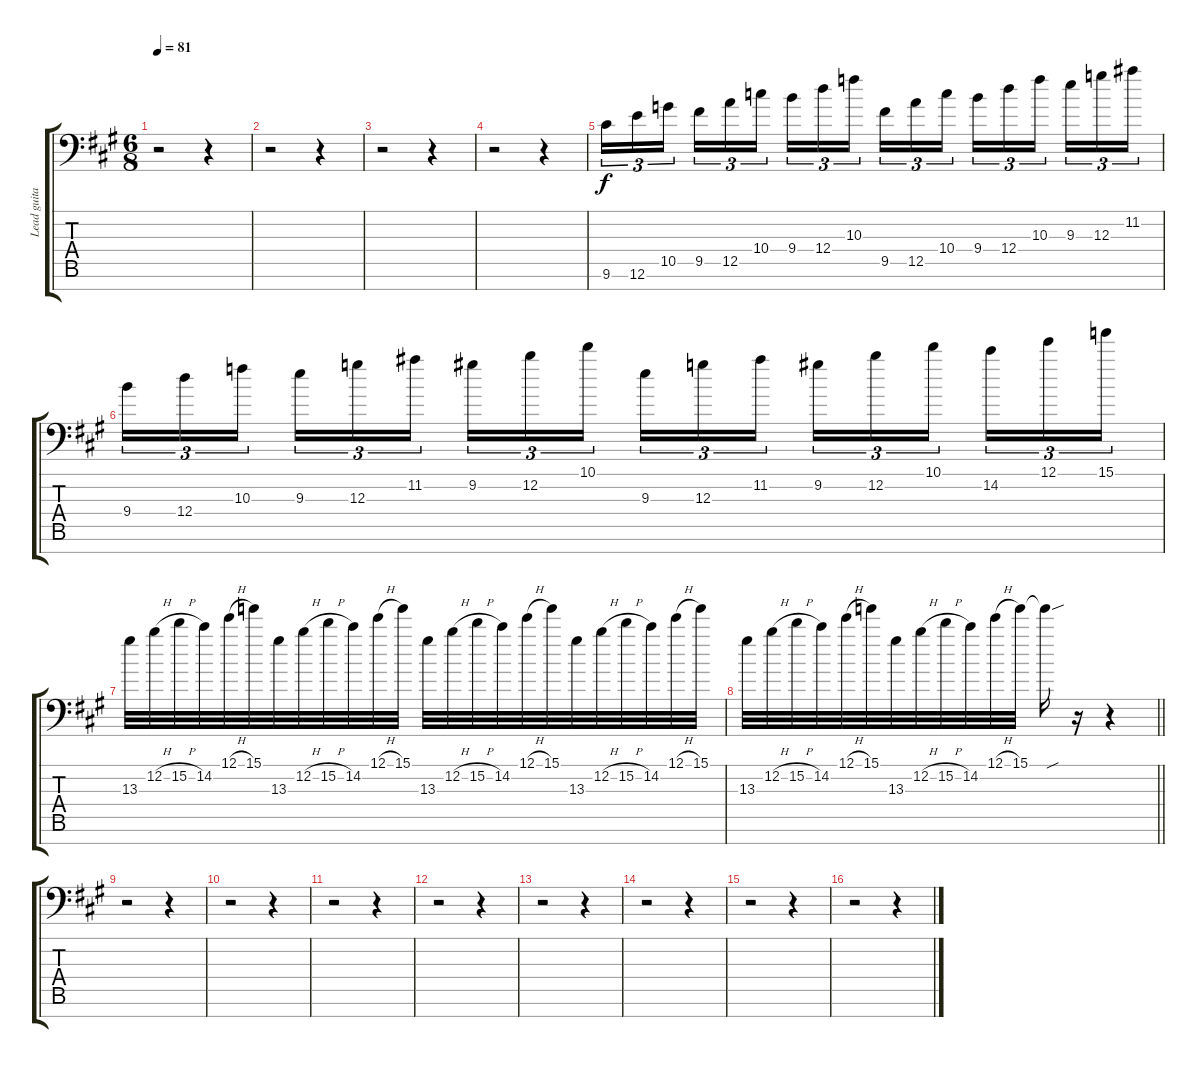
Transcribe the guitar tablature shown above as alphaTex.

\track ("Lead guitar" "Lead guita") {instrument overdrivenguitar}
\staff {score tabs}
\tuning (E4 B3 G3 D3 A2 E2 A1) {hide}
\ts (6 8)
\tempo 81
\clef f4
\ks a
r.2{dy f} r.4 |
r.2 r.4 |
r.2 r.4 |
r.2 r.4 |
9.6.16{tu (3 2)} 12.6.16{tu (3 2)} 10.5.16{tu (3 2) beam splitsecondary} 9.5.16{tu (3 2)} 12.5.16{tu (3 2)} 10.4.16{tu (3 2) beam splitsecondary} 9.4.16{tu (3 2)} 12.4.16{tu (3 2)} 10.3.16{tu (3 2)} 9.5.16{tu (3 2)} 12.5.16{tu (3 2)} 10.4.16{tu (3 2) beam splitsecondary} 9.4.16{tu (3 2)} 12.4.16{tu (3 2)} 10.3.16{tu (3 2) beam splitsecondary} 9.3.16{tu (3 2)} 12.3.16{tu (3 2)} 11.2.16{tu (3 2)} |
9.4.16{tu (3 2)} 12.4.16{tu (3 2)} 10.3.16{tu (3 2) beam splitsecondary} 9.3.16{tu (3 2)} 12.3.16{tu (3 2)} 11.2.16{tu (3 2) beam splitsecondary} 9.2.16{tu (3 2)} 12.2.16{tu (3 2)} 10.1.16{tu (3 2)} 9.3.16{tu (3 2)} 12.3.16{tu (3 2)} 11.2.16{tu (3 2) beam splitsecondary} 9.2.16{tu (3 2)} 12.2.16{tu (3 2)} 10.1.16{tu (3 2) beam splitsecondary} 14.2.16{tu (3 2)} 12.1.16{tu (3 2)} 15.1.16{tu (3 2)} |
13.3.32 12.2{h}.32 15.2{h}.32 14.2.32 12.1{h}.32 15.1.32 13.3.32 12.2{h}.32 15.2{h}.32 14.2.32 12.1{h}.32 15.1.32 13.3.32 12.2{h}.32 15.2{h}.32 14.2.32 12.1{h}.32 15.1.32 13.3.32 12.2{h}.32 15.2{h}.32 14.2.32 12.1{h}.32 15.1.32 |
\barLineRight lightlight
13.3.32 12.2{h}.32 15.2{h}.32 14.2.32 12.1{h}.32 15.1.32 13.3.32 12.2{h}.32 15.2{h}.32 14.2.32 12.1{h}.32 15.1.32 15.1{sou t}.16 r.16 r.4 |
r.2 r.4 |
r.2 r.4 |
r.2 r.4 |
r.2 r.4 |
r.2 r.4 |
r.2 r.4 |
r.2 r.4 |
r.2 r.4
